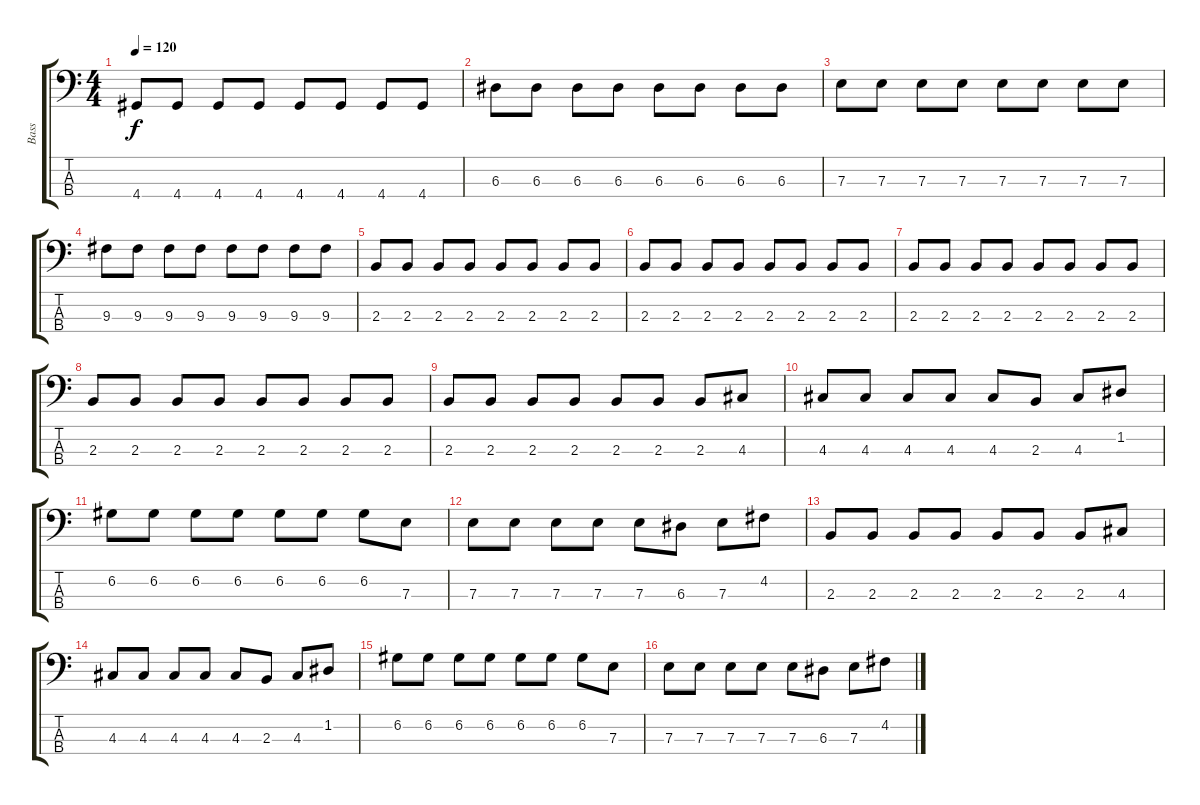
\track ("Bass" "Bass") {instrument electricbassfinger}
\staff {score tabs}
\tuning (G2 D2 A1 E1) {hide}
\ts (4 4)
\tempo 120
\clef f4
\ks c
4.4.8{dy f} 4.4.8 4.4.8 4.4.8 4.4.8 4.4.8 4.4.8 4.4.8 |
6.3.8 6.3.8 6.3.8 6.3.8 6.3.8 6.3.8 6.3.8 6.3.8 |
7.3.8 7.3.8 7.3.8 7.3.8 7.3.8 7.3.8 7.3.8 7.3.8 |
9.3.8 9.3.8 9.3.8 9.3.8 9.3.8 9.3.8 9.3.8 9.3.8 |
2.3.8 2.3.8 2.3.8 2.3.8 2.3.8 2.3.8 2.3.8 2.3.8 |
2.3.8 2.3.8 2.3.8 2.3.8 2.3.8 2.3.8 2.3.8 2.3.8 |
2.3.8 2.3.8 2.3.8 2.3.8 2.3.8 2.3.8 2.3.8 2.3.8 |
2.3.8 2.3.8 2.3.8 2.3.8 2.3.8 2.3.8 2.3.8 2.3.8 |
2.3.8 2.3.8 2.3.8 2.3.8 2.3.8 2.3.8 2.3.8 4.3.8 |
4.3.8 4.3.8 4.3.8 4.3.8 4.3.8 2.3.8 4.3.8 1.2.8 |
6.2.8 6.2.8 6.2.8 6.2.8 6.2.8 6.2.8 6.2.8 7.3.8 |
7.3.8 7.3.8 7.3.8 7.3.8 7.3.8 6.3.8 7.3.8 4.2.8 |
2.3.8 2.3.8 2.3.8 2.3.8 2.3.8 2.3.8 2.3.8 4.3.8 |
4.3.8 4.3.8 4.3.8 4.3.8 4.3.8 2.3.8 4.3.8 1.2.8 |
6.2.8 6.2.8 6.2.8 6.2.8 6.2.8 6.2.8 6.2.8 7.3.8 |
7.3.8 7.3.8 7.3.8 7.3.8 7.3.8 6.3.8 7.3.8 4.2.8
